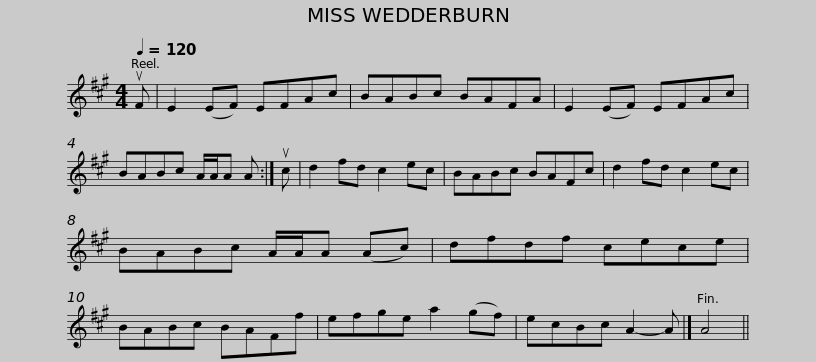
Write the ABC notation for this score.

X:1
L:1/8
Q:1/4=120
M:4/4
I:linebreak $
K:A
V:1 treble
V:1
 uF | E2 (EF) EFAc | BABc BAFA | E2 (EF) EFAc | BABc A/A/A A :| %5
 uc | d2 fd c2 ec |$ BABc BAFc | d2 fd c2 ec | BABc A/A/A (Ac) | %10
 dfdf cece | BABc BAFf |$ efge a2 (gf) | ecBc A2- A |] A4 || %15
